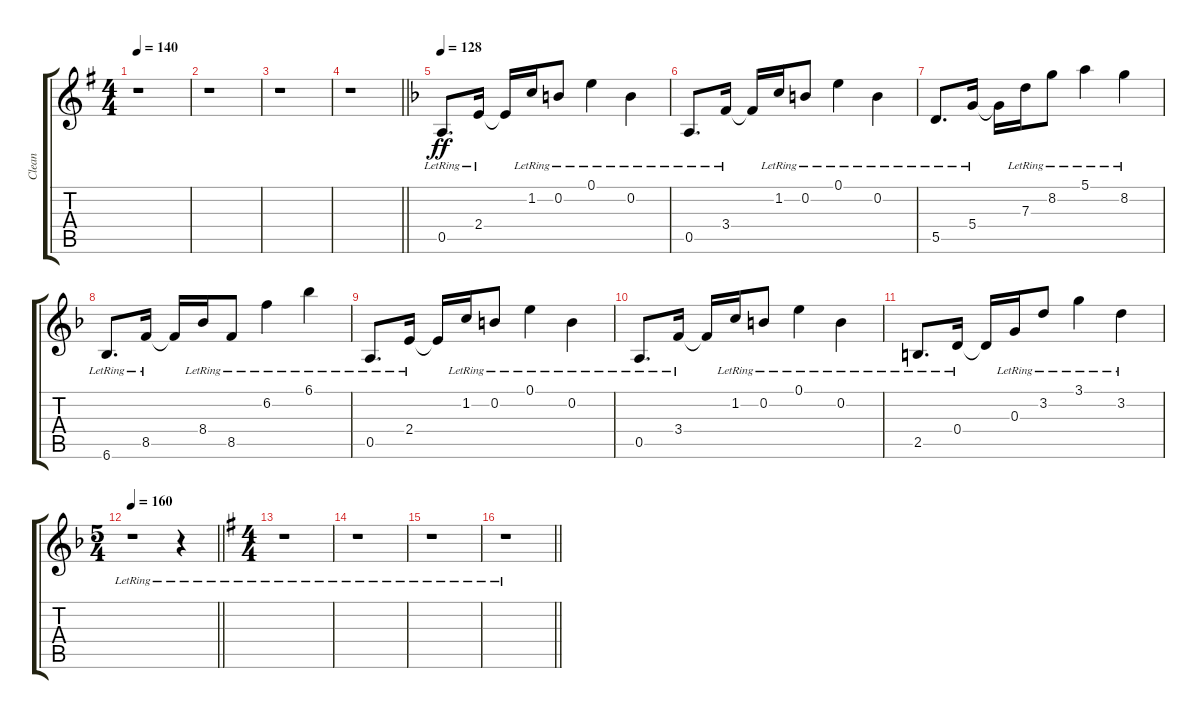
\track ("Clean" "Clean") {instrument electricguitarclean}
\staff {score tabs}
\tuning (E4 B3 G3 D3 A2 E2) {hide}
\ts (4 4)
\tempo 140
\clef g2
\ks g
r.1{dy ff} |
r.1 |
r.1 |
\barLineRight lightlight
r.1 |
\tempo 128
\ks f
0.5{lr}.8{d} 2.4{lr}.16 2.4{t}.16 1.2{lr}.16 0.2{lr}.8 0.1{lr}.4 0.2{lr}.4 |
0.5{lr}.8{d} 3.4{lr}.16 3.4{t}.16 1.2{lr}.16 0.2{lr}.8 0.1{lr}.4 0.2{lr}.4 |
5.5{lr}.8{d} 5.4{lr}.16 5.4{t}.16 7.3{lr}.16 8.2{lr}.8 5.1{lr}.4 8.2{lr}.4 |
6.6{lr}.8{d} 8.5{lr}.16 8.5{t}.16 8.4{lr}.16 8.5{lr}.8 6.2{lr}.4 6.1{lr}.4 |
0.5{lr}.8{d} 2.4{lr}.16 2.4{t}.16 1.2{lr}.16 0.2{lr}.8 0.1{lr}.4 0.2{lr}.4 |
0.5{lr}.8{d} 3.4{lr}.16 3.4{t}.16 1.2{lr}.16 0.2{lr}.8 0.1{lr}.4 0.2{lr}.4 |
2.5{lr}.8{d} 0.4{lr}.16 0.4{t}.16 0.3{lr}.16 3.2{lr}.8 3.1{lr}.4 3.2{lr}.4 |
\ts (5 4)
\tempo 160
\barLineRight lightlight
r.1 r.4 |
\ts (4 4)
\ks g
r.1 |
r.1 |
r.1 |
\barLineRight lightlight
r.1
